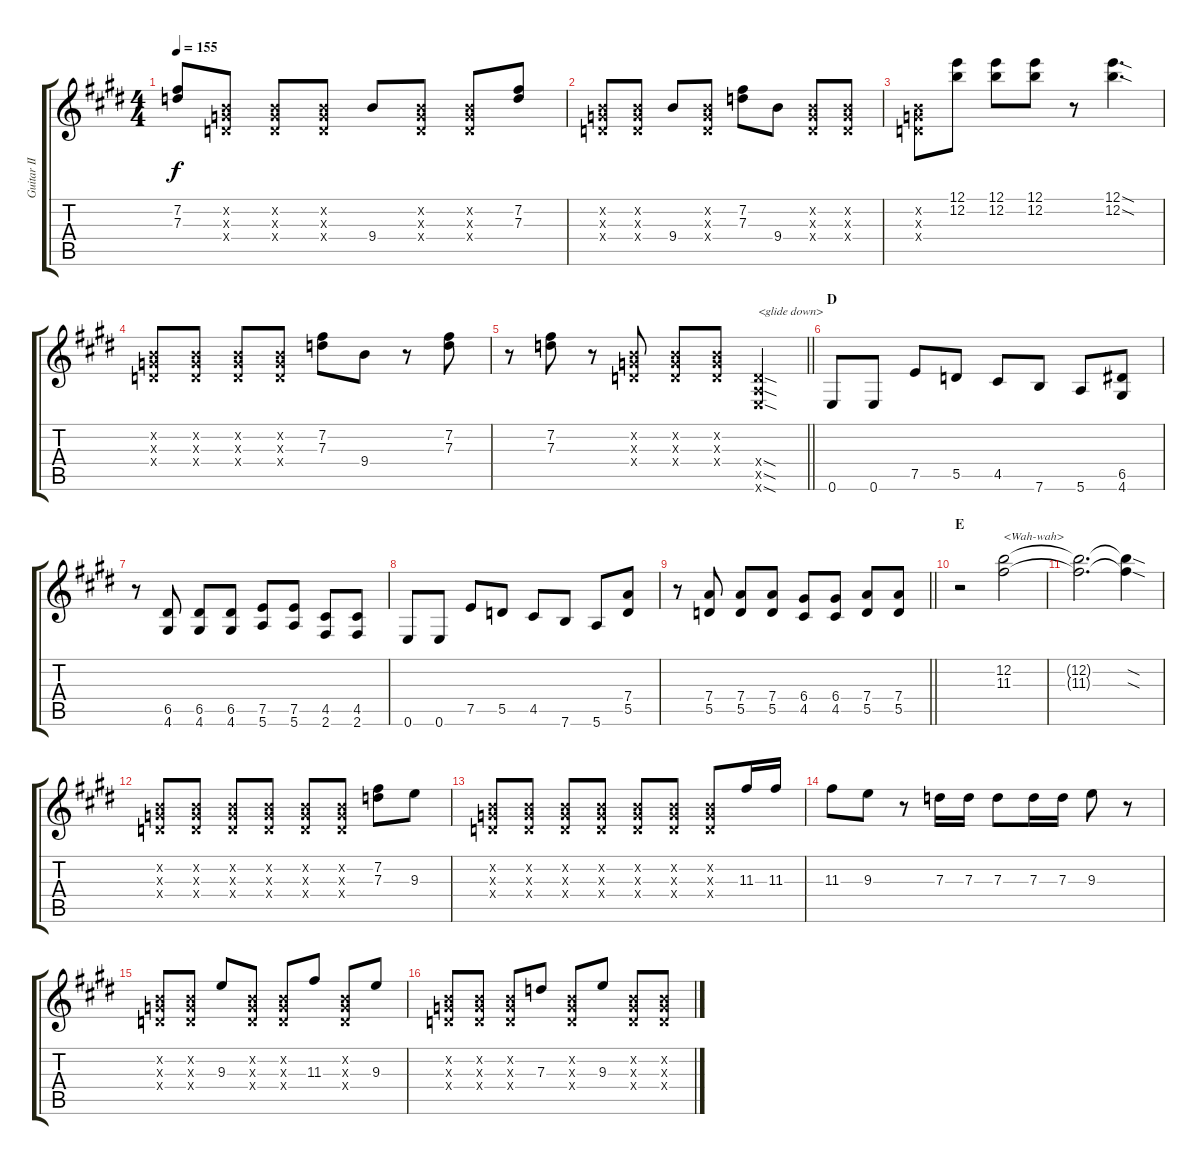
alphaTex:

\track ("Guitar II" "Guitar II") {instrument overdrivenguitar}
\staff {score tabs}
\tuning (E4 B3 G3 D3 A2 E2) {hide}
\ts (4 4)
\tempo 155
\clef g2
\ks e
(7.2 7.3).8{dy f} (0.2{x} 0.3{x} 0.4{x}).8 (0.2{x} 0.3{x} 0.4{x}).8 (0.2{x} 0.3{x} 0.4{x}).8 9.4.8 (0.2{x} 0.3{x} 0.4{x}).8 (0.2{x} 0.3{x} 0.4{x}).8 (7.2 7.3).8 |
(0.2{x} 0.3{x} 0.4{x}).8 (0.2{x} 0.3{x} 0.4{x}).8 9.4.8 (0.2{x} 0.3{x} 0.4{x}).8 (7.2 7.3).8 9.4.8 (0.2{x} 0.3{x} 0.4{x}).8 (0.2{x} 0.3{x} 0.4{x}).8 |
(0.2{x} 0.3{x} 0.4{x}).8 (12.1 12.2).8 (12.1 12.2).8 (12.1 12.2).8 r.8 (12.1{sod} 12.2{sod}).4{d} |
(0.2{x} 0.3{x} 0.4{x}).8 (0.2{x} 0.3{x} 0.4{x}).8 (0.2{x} 0.3{x} 0.4{x}).8 (0.2{x} 0.3{x} 0.4{x}).8 (7.2 7.3).8 9.4.8 r.8 (7.2 7.3).8 |
\barLineRight lightlight
r.8 (7.2 7.3).8 r.8 (0.2{x} 0.3{x} 0.4{x}).8 (0.2{x} 0.3{x} 0.4{x}).8 (0.2{x} 0.3{x} 0.4{x}).8 (0.4{sod x} 0.5{sod x} 0.6{sod x}).4{txt "<glide down>"} |
\section ("" "D")
0.6.8 0.6.8 7.5.8 5.5.8 4.5.8 7.6.8 5.6.8 (6.5 4.6).8 |
r.8 (6.5 4.6).8 (6.5 4.6).8 (6.5 4.6).8 (7.5 5.6).8 (7.5 5.6).8 (4.5 2.6).8 (4.5 2.6).8 |
0.6.8 0.6.8 7.5.8 5.5.8 4.5.8 7.6.8 5.6.8 (7.4 5.5).8 |
\barLineRight lightlight
r.8 (7.4 5.5).8 (7.4 5.5).8 (7.4 5.5).8 (6.4 4.5).8 (6.4 4.5).8 (7.4 5.5).8 (7.4 5.5).8 |
\section ("" "E")
r.2 (12.2 11.3).2{txt "<Wah-wah>"} |
(12.2{t} 11.3{t}).2{d} (12.2{sod t} 11.3{sod t}).4 |
(0.2{x} 0.3{x} 0.4{x}).8 (0.2{x} 0.3{x} 0.4{x}).8 (0.2{x} 0.3{x} 0.4{x}).8 (0.2{x} 0.3{x} 0.4{x}).8 (0.2{x} 0.3{x} 0.4{x}).8 (0.2{x} 0.3{x} 0.4{x}).8 (7.2 7.3).8 9.3.8 |
(0.2{x} 0.3{x} 0.4{x}).8 (0.2{x} 0.3{x} 0.4{x}).8 (0.2{x} 0.3{x} 0.4{x}).8 (0.2{x} 0.3{x} 0.4{x}).8 (0.2{x} 0.3{x} 0.4{x}).8 (0.2{x} 0.3{x} 0.4{x}).8 (0.2{x} 0.3{x} 0.4{x}).8 11.3.16 11.3.16 |
11.3.8 9.3.8 r.8 7.3.16 7.3.16 7.3.8 7.3.16 7.3.16 9.3.8 r.8 |
(0.2{x} 0.3{x} 0.4{x}).8 (0.2{x} 0.3{x} 0.4{x}).8 9.3.8 (0.2{x} 0.3{x} 0.4{x}).8 (0.2{x} 0.3{x} 0.4{x}).8 11.3.8 (0.2{x} 0.3{x} 0.4{x}).8 9.3.8 |
(0.2{x} 0.3{x} 0.4{x}).8 (0.2{x} 0.3{x} 0.4{x}).8 (0.2{x} 0.3{x} 0.4{x}).8 7.3.8 (0.2{x} 0.3{x} 0.4{x}).8 9.3.8 (0.2{x} 0.3{x} 0.4{x}).8 (0.2{x} 0.3{x} 0.4{x}).8
